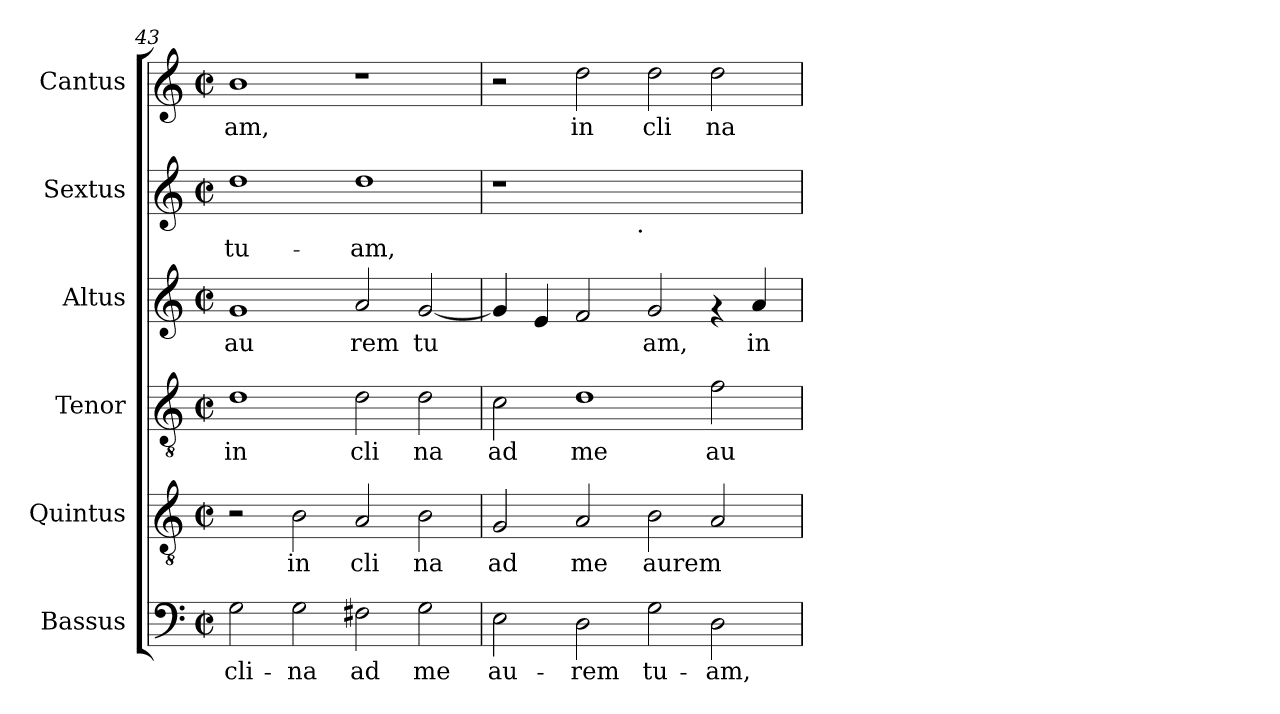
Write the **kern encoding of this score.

**kern	**text	**kern	**text	**kern	**text	**kern	**text	**kern	**text	**kern	**text
*part6	*part6	*part5	*part5	*part4	*part4	*part3	*part3	*part2	*part2	*part1	*part1
*staff6	*staff6	*staff5	*staff5	*staff4	*staff4	*staff3	*staff3	*staff2	*staff2	*staff1	*staff1
*I"Bassus	*	*I"Quintus	*	*I"Tenor	*	*I"Altus	*	*I"Sextus	*	*I"Cantus	*
*clefF4	*	*clefGv2	*	*clefGv2	*	*clefG2	*	*clefG2	*	*clefG2	*
*k[]	*	*k[]	*	*k[]	*	*k[]	*	*k[]	*	*k[]	*
*C:	*	*C:	*	*C:	*	*C:	*	*C:	*	*C:	*
*M2/2	*	*M2/2	*	*M2/2	*	*M2/2	*	*M2/2	*	*M2/2	*
*met(c|)	*	*met(c|)	*	*met(c|)	*	*met(c|)	*	*met(c|)	*	*met(c|)	*
=43	=43	=43	=43	=43	=43	=43	=43	=43	=43	=43	=43
!	!LO:LY:b:cj	!	!	!	!LO:LY:b:cj	!	!LO:LY:b:cj	!	!LO:LY:b:cj	!	!LO:LY:b:cj
2G\	-cli-	2r	.	1d	in	1g	au	1dd	tu-	1b	am,
!	!LO:LY:b:cj	!	!LO:LY:b:cj	!	!	!	!	!	!	!	!
2G\	-na	2B\	in	.	.	.	.	.	.	.	.
!	!LO:LY:b:cj	!	!LO:LY:b:cj	!	!LO:LY:b:cj	!	!LO:LY:b:cj	!	!LO:LY:b:cj	!	!
2F#\	ad	2A/	cli	2d\	cli	2a/	rem	1dd	-am,	1r	.
!	!LO:LY:b:cj	!	!LO:LY:b:cj	!	!LO:LY:b:cj	!	!LO:LY:b:cj	!	!	!	!
2G\	me	2B\	na	2d\	na	[<2g/	tu	.	.	.	.
=44	=44	=44	=44	=44	=44	=44	=44	=44	=44	=44	=44
!	!LO:LY:b:cj	!	!LO:LY:b:cj	!	!LO:LY:b:cj	!	!LO:LY:b:cj	!	!	!	!
*	*	*	*	*	*	*	*	*^	*	*	*
2E\	au-	2G/	ad	2c\	ad	4g/]	.	1r	2ryy	.	2r	.
!	!	!	!	!	!	!	!LO:LY:b:cj	!	!	!	!	!
.	.	.	.	.	.	4e/	.	.	.	.	.	.
!	!LO:LY:b:cj	!	!LO:LY:b:cj	!	!LO:LY:b:cj	!	!LO:LY:b:cj	!	!	!	!	!LO:LY:b:cj
2D\	-rem	2A/	me	1d	me	2f/	.	.	4...ryy	.	2dd\	in
!	!	!	!	!	!	!	!	!	!LO:TX:b:t=.	!	!	!
.	.	.	.	.	.	.	.	.	1ryy	.	.	.
!	!LO:LY:b:cj	!	!LO:LY:b:cj	!	!	!	!LO:LY:b:cj	!	!	!	!	!LO:LY:b:cj
2G\	tu-	2B\	aurem	.	.	2g/	am,	1ryy	.	.	2dd\	cli
!	!LO:LY:b:cj	!	!LO:LY:b:cj	!	!LO:LY:b:cj	!	!	!	!	!	!	!LO:LY:b:cj
2D\	-am,	2A/	.	2f\	au	4rf	.	.	.	.	2dd\	na
!	!	!	!	!	!	!	!LO:LY:b:cj	!	!	!	!	!
.	.	.	.	.	.	4a/	in	.	.	.	.	.
.	.	.	.	.	.	.	.	.	32ryy	.	.	.
*	*	*	*	*	*	*	*	*v	*v	*	*	*
=	=	=	=	=	=	=	=	=	=	=	=
*-	*-	*-	*-	*-	*-	*-	*-	*-	*-	*-	*-
